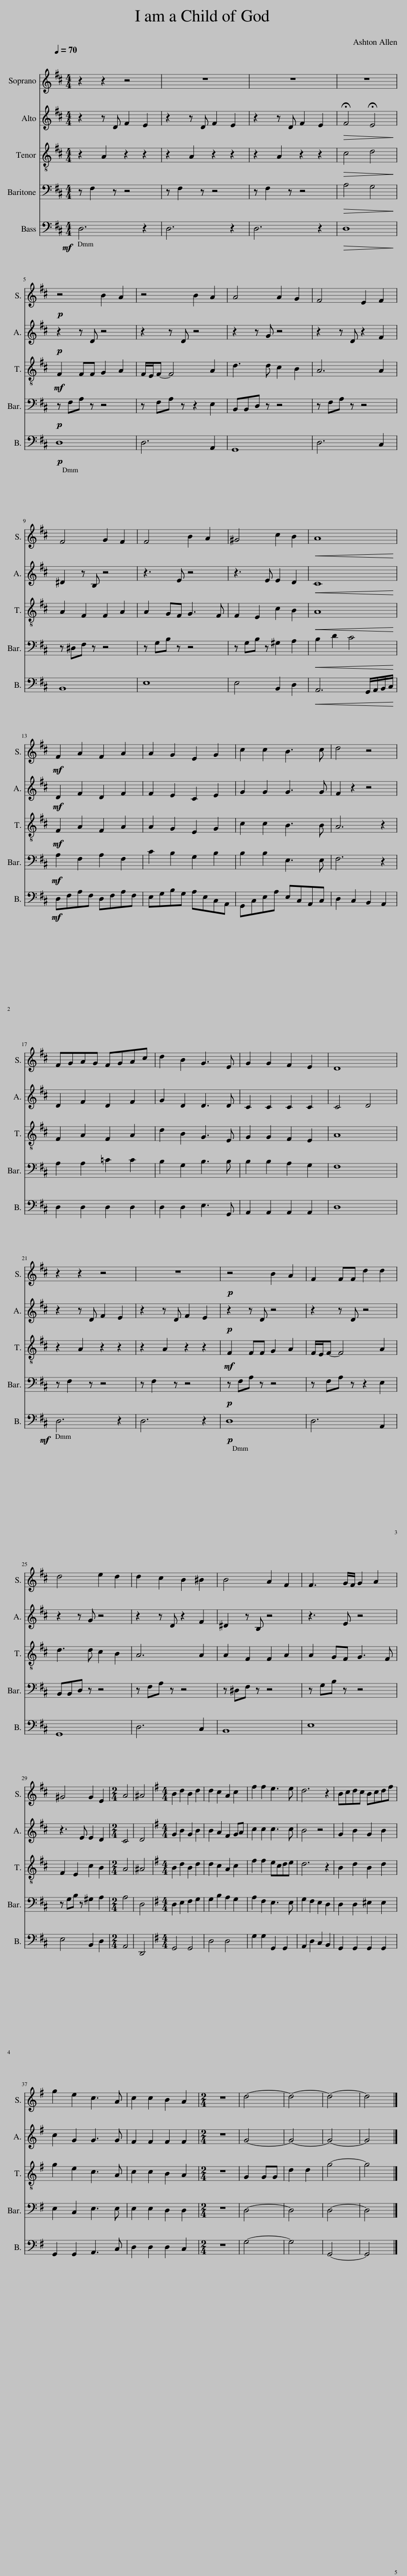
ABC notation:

X:1
%%score 1 2 3 4 5
L:1/8
Q:1/4=70
M:4/4
I:linebreak $
K:D
V:1 treble
V:2 treble
V:3 treble-8
V:4 bass
V:5 bass
V:1
 z2 z2 z4 | z8 | z8 | z8 |$!p! z4 B2 A2 | %5
 z4 B2 A2 | A4 A2 G2 | F4 E2 F2 |$ F4 G2 F2 | F4 B2 A2 | %10
 ^G4 c2 B2 |!<(! A8!<)! |$!mf! F2 A2 F2 A2 | A2 G2 E2 G2 | c2 c2 B3 c | %15
 d4 z4 |$ FGAG FGAc | d2 B2 G3 E | G2 G2 F2 E2 | D8 |$ %20
 z2 z2 z4 | z8 |!p! z4 B2 A2 | F2 FF d2 d2 |$ d4 e2 d2 | %25
 d2 c2 B2 ^B2 | B4 A2 F2 | F3 G/F/ G2 A2 |$ ^G4 G2 E2 |[M:2/4] A4 | %30
 ^A4 |[K:G][M:4/4] B2 d2 B2 d2 | d2 c2 A2 c2 | f2 f2 e3 e | d6 z2 | %35
 Bcdc Bcdf |$ g2 e2 c3 A | c2 c2 B2 A2 |[M:2/4] z4 | d4- | %40
 d4- | d4- | d4 |] %43
V:2
 z2 z D F2 E2 | z2 z D F2 E2 | z2 z D F2 E2 |!>(! !fermata!F4 !fermata!E4!>)! |$!p! z2 z D z4 | %5
 z2 z D z4 | z2 z G z4 | z2 z D z2 F2 |$ ^D2 z B, z4 | z3 E z4 | %10
 z3 E E2 D2 |!<(! C8!<)! |$!mf! D2 F2 D2 F2 | F2 E2 C2 E2 | G2 G2 G3 G | %15
 F2 z2 z4 |$ D2 F2 D2 F2 | G2 D2 D3 D | C2 C2 C2 C2 | C4 D4 |$ %20
 z2 z D F2 E2 | z2 z D F2 E2 |!p! z2 z D z4 | z2 z D z4 |$ z2 z G z4 | %25
 z2 z D z2 F2 | ^D2 z B, z4 | z3 E z4 |$ z3 E E2 D2 |[M:2/4] C4 | %30
 D4 |[K:G][M:4/4] G2 B2 G2 B2 | B2 A2 F2 GA | c2 c2 c3 c | B4 z4 | %35
 G2 B2 G2 B2 |$ c2 G2 G3 G | F2 F2 F2 F2 |[M:2/4] z4 | G4- | %40
 G4- | G4- | G4 |] %43
V:3
 z2 A2 z2 z2 | z2 A2 z2 z2 | z2 A2 z2 z2 |!>(! c4 d4!>)! |$!mf! F2 FF G2 A2 | %5
 F/E/F- F4 A2 | d3 d c2 B2 | A6 A2 |$ A2 F2 F2 A2 | A2 GF G3 F | %10
 F2 E2 c2 B2 |!<(! A8!<)! |$!mf! F2 A2 F2 A2 | A2 G2 E2 G2 | c2 c2 B3 B | %15
 A6 z2 |$ F2 A2 F2 A2 | d2 B2 G3 E | G2 G2 F2 E2 | A8 |$ %20
 z2 A2 z2 z2 | z2 A2 z2 z2 |!mf! F2 FF G2 A2 | F/E/F- F4 A2 |$ d3 d c2 B2 | %25
 A6 A2 | A2 F2 F2 A2 | A2 GF G3 F |$ F2 E2 c2 B2 |[M:2/4] A4 | %30
 ^A4 |[K:G][M:4/4] B2 d2 B2 d2 | d2 c2 A2 c2 | f2 f2 ecde | d6 z2 | %35
 B2 d2 B2 d2 |$ g2 e2 c3 A | c2 c2 B2 A2 |[M:2/4] z4 | G2 GG | %40
 d2 d2 | g4- | g4 |] %43
V:4
 z F,2 z z4 | z F,2 z z4 | z F,2 z z4 |!>(! A,4 G,4!>)! |$!p! z F,A, z z4 | %5
 z F,A, z z2 E,2 | B,,B,,D, z z4 | z F,A, z z4 |$ z ^D,F, z z4 | z G,B, z z4 | %10
 z G,B, z ^G,2 A,2 |!<(! B,2 D2 C4!<)! |$!mf! A,2 F,2 A,2 F,2 | C2 B,2 G,2 B,2 | B,2 B,2 E,3 E, | %15
 F,6 z2 |$ A,2 A,2 =C2 C2 | B,2 G,2 B,3 B, | B,2 B,2 A,2 G,2 | F,8 |$ %20
 z F,2 z z4 | z F,2 z z4 |!p! z F,A, z z4 | z F,A, z z2 E,2 |$ B,,B,,D, z z4 | %25
 z F,A, z z4 | z ^D,F, z z4 | z G,B, z z4 |$ z G,B, z ^G,2 A,2 |[M:2/4] A,4 | %30
 D,4 |[K:G][M:4/4] D,2 E,2 F,2 G,2 | G,2 B,2 A,2 G,2 | A,2 F,2 E,3 E, | G,2 F,2 E,2 D,2 | %35
 D,2 D,2 ^E,2 E,2 |$ E,2 C,2 E,3 E, | E,2 E,2 D,2 D,2 |[M:2/4] z4 | D,4- | %40
 D,4 | D,4- | D,4 |] %43
V:5
!mf! D,6 z2 | D,6 z2 | D,6 z2 |!>(! D,8!>)! |$!p! D,8 | %5
 D,6 A,,2 | G,,8 | D,6 C,2 |$ B,,8 | E,8 | %10
 E,4 B,,2 D,2 |!<(! A,,6 G,,/A,,/B,,/C,/!<)! |$!mf! D,F,A,F, D,F,A,F, | E,G,B,G, A,E,C,A,, | G,,C,E,A, E,C,A,,C, | %15
 D,2 C,2 B,,2 A,,2 |$ D,2 D,2 D,2 D,2 | D,2 D,2 E,3 G,, | A,,2 A,,2 A,,2 A,,2 | D,8 |$ %20
!mf! D,6 z2 | D,6 z2 |!p! D,8 | D,6 A,,2 |$ G,,8 | %25
 D,6 C,2 | B,,8 | E,8 |$ E,4 B,,2 D,2 |[M:2/4] A,,4 | %30
 D,,4 |[K:G][M:4/4] G,,4 G,,4 | D,4 D,4 | G,2 G,2 G,,2 G,,2 | A,,2 D,2 C,2 B,,2 | %35
 G,,2 G,,2 G,,2 G,,2 |$ G,,2 G,,2 A,,3 C, | D,2 D,2 D,2 C,2 |[M:2/4] z4 | G,4- | %40
 G,4 | G,,4- | G,,4 |] %43
